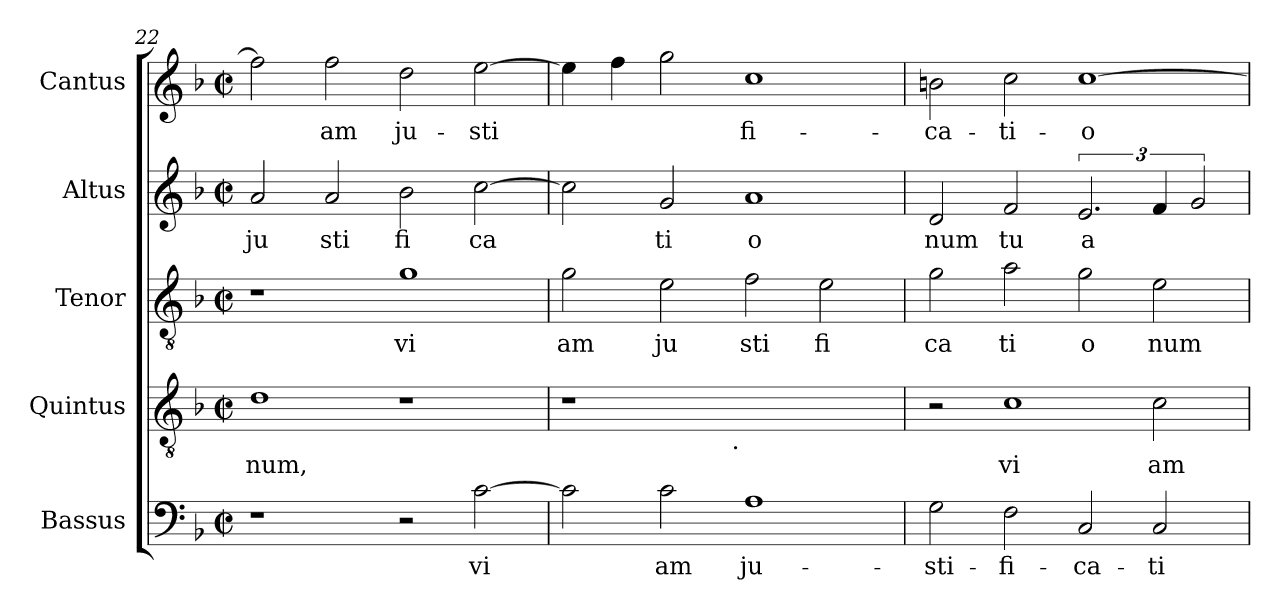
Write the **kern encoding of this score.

**kern	**text	**kern	**text	**kern	**text	**kern	**text	**kern	**text
*part5	*part5	*part4	*part4	*part3	*part3	*part2	*part2	*part1	*part1
*staff5	*staff5	*staff4	*staff4	*staff3	*staff3	*staff2	*staff2	*staff1	*staff1
*I"Bassus	*	*I"Quintus	*	*I"Tenor	*	*I"Altus	*	*I"Cantus	*
*clefF4	*	*clefGv2	*	*clefGv2	*	*clefG2	*	*clefG2	*
*k[b-]	*	*k[b-]	*	*k[b-]	*	*k[b-]	*	*k[b-]	*
*F:	*	*F:	*	*F:	*	*F:	*	*F:	*
*M2/2	*	*M2/2	*	*M2/2	*	*M2/2	*	*M2/2	*
*met(c|)	*	*met(c|)	*	*met(c|)	*	*met(c|)	*	*met(c|)	*
=22	=22	=22	=22	=22	=22	=22	=22	=22	=22
!	!	!	!LO:LY:b:cj	!	!	!	!LO:LY:b:cj	!	!LO:LY:b:cj
1r	.	1d	-num,	1r	.	2a/	ju	2ff\]	--
!	!	!	!	!	!	!	!LO:LY:b:cj	!	!LO:LY:b:cj
.	.	.	.	.	.	2a/	sti	2ff\	-am
!	!	!	!	!	!LO:LY:b:cj	!	!LO:LY:b:cj	!	!LO:LY:b:cj
2r	.	1r	.	1g	vi	2b-\	fi	2dd\	ju-
!	!LO:LY:b:cj	!	!	!	!	!	!LO:LY:b:cj	!	!LO:LY:b:cj
[>2c\	vi-	.	.	.	.	[>2cc\	ca	[>2ee\	-sti-
=23	=23	=23	=23	=23	=23	=23	=23	=23	=23
!	!LO:LY:b:cj	!	!	!	!LO:LY:b:cj	!	!LO:LY:b:cj	!	!LO:LY:b:cj
*	*	*^	*	*	*	*	*	*	*
2c\]	--	1r	2ryy	.	2g\	am	2cc\]	.	4ee\]	--
!	!	!	!	!	!	!	!	!	!	!LO:LY:b:cj
.	.	.	.	.	.	.	.	.	4ff\	--
!	!LO:LY:b:cj	!	!	!	!	!LO:LY:b:cj	!	!LO:LY:b:cj	!	!LO:LY:b:cj
2c\	-am	.	4...ryy	.	2e\	ju	2g/	ti	2gg\	--
!	!	!	!LO:TX:b:t=.	!	!	!	!	!	!	!
.	.	.	1ryy	.	.	.	.	.	.	.
!	!LO:LY:b:cj	!	!	!	!	!LO:LY:b:cj	!	!LO:LY:b:cj	!	!LO:LY:b:cj
1A	ju-	1ryy	.	.	2f\	sti	1a	o	1cc	-fi-
!	!	!	!	!	!	!LO:LY:b:cj	!	!	!	!
.	.	.	.	.	2e\	fi	.	.	.	.
.	.	.	32ryy	.	.	.	.	.	.	.
!!LO:LB:g=z
=24	=24	=24	=24	=24	=24	=24	=24	=24	=24	=24
!	!LO:LY:b:cj	!	!	!	!	!LO:LY:b:cj	!	!LO:LY:b:cj	!	!LO:LY:b:cj
*	*	*v	*v	*	*	*	*	*	*	*
2G\	-sti-	2r	.	2g\	ca	2d/	num	2bn\	-ca-
!	!LO:LY:b:cj	!	!LO:LY:b:cj	!	!LO:LY:b:cj	!	!LO:LY:b:cj	!	!LO:LY:b:cj
2F\	-fi-	1c	vi	2a\	ti	2f/	tu	2cc\	-ti-
!	!LO:LY:b:cj	!	!	!	!LO:LY:b:cj	!	!LO:LY:b:cj	!	!LO:LY:b:cj
2C/	-ca-	.	.	2g\	o	3.e/	a	[>1cc	-o-
!	!LO:LY:b:cj	!	!LO:LY:b:cj	!	!LO:LY:b:cj	!	!LO:LY:b:cj	!	!
2C/	-ti-	2c\	am	2e\	num	6f/	.	.	.
!	!	!	!	!	!	!	!LO:LY:b:cj	!	!
.	.	.	.	.	.	3g/	.	.	.
=	=	=	=	=	=	=	=	=	=
*-	*-	*-	*-	*-	*-	*-	*-	*-	*-
